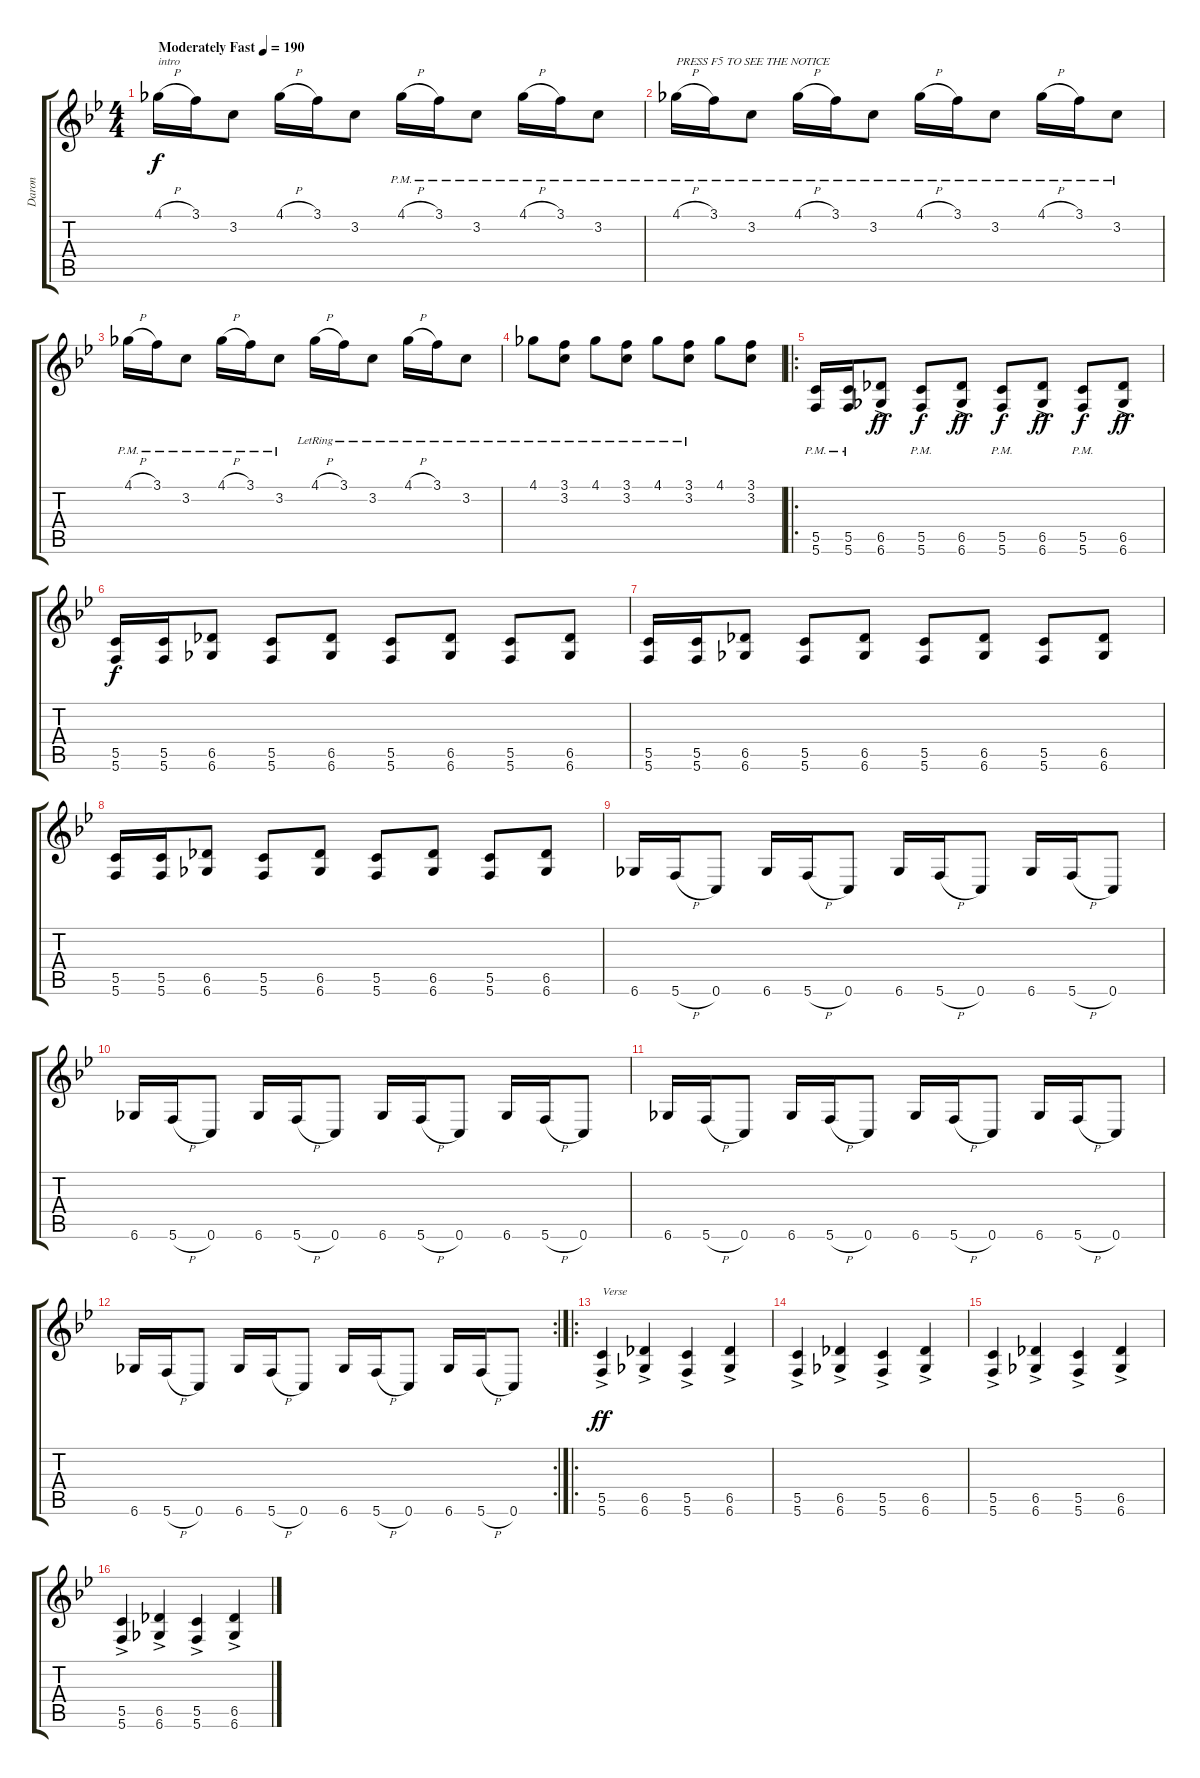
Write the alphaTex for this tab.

\track ("Daron " "Daron ") {instrument overdrivenguitar}
\staff {score tabs}
\tuning (D4 A3 F3 C3 G2 C2) {hide}
\ts (4 4)
\tempo (190 "Moderately Fast")
\clef g2
\ks bb
4.1{h}.16{txt "intro" dy f instrument overdrivenguitar} 3.1.16 3.2.8 4.1{h}.16 3.1.16 3.2.8 4.1{h pm}.16 3.1{pm}.16 3.2{pm}.8 4.1{h pm}.16 3.1{pm}.16 3.2{pm}.8 |
4.1{h pm}.16{txt "PRESS F5 TO SEE THE NOTICE"} 3.1{pm}.16 3.2{pm}.8 4.1{h pm}.16 3.1{pm}.16 3.2{pm}.8 4.1{h pm}.16 3.1{pm}.16 3.2{pm}.8 4.1{h pm}.16 3.1{pm}.16 3.2{pm}.8 |
4.1{h pm}.16 3.1{pm}.16 3.2{pm}.8 4.1{h pm}.16 3.1{pm}.16 3.2{pm}.8 4.1{h lr}.16 3.1{lr}.16 3.2{lr}.8 4.1{h lr}.16 3.1{lr}.16 3.2{lr}.8 |
4.1{lr}.8 (3.1{lr} 3.2{lr}).8 4.1{lr}.8 (3.1{lr} 3.2{lr}).8 4.1{lr}.8 (3.1{lr} 3.2{lr}).8 4.1.8 (3.1 3.2).8 |
\ro
(5.5 5.6{pm}).16 (5.5 5.6{pm}).16 (6.5 6.6{ac}).8{dy ff} (5.5 5.6{pm}).8{dy f} (6.5 6.6{ac}).8{dy ff} (5.5 5.6{pm}).8{dy f} (6.5 6.6{ac}).8{dy ff} (5.5 5.6{pm}).8{dy f} (6.5 6.6{ac}).8{dy ff} |
(5.5 5.6).16{dy f} (5.5 5.6).16 (6.5 6.6).8 (5.5 5.6).8 (6.5 6.6).8 (5.5 5.6).8 (6.5 6.6).8 (5.5 5.6).8 (6.5 6.6).8 |
(5.5 5.6).16 (5.5 5.6).16 (6.5 6.6).8 (5.5 5.6).8 (6.5 6.6).8 (5.5 5.6).8 (6.5 6.6).8 (5.5 5.6).8 (6.5 6.6).8 |
(5.5 5.6).16 (5.5 5.6).16 (6.5 6.6).8 (5.5 5.6).8 (6.5 6.6).8 (5.5 5.6).8 (6.5 6.6).8 (5.5 5.6).8 (6.5 6.6).8 |
6.6.16 5.6{h}.16 0.6.8 6.6.16 5.6{h}.16 0.6.8 6.6.16 5.6{h}.16 0.6.8 6.6.16 5.6{h}.16 0.6.8 |
6.6.16 5.6{h}.16 0.6.8 6.6.16 5.6{h}.16 0.6.8 6.6.16 5.6{h}.16 0.6.8 6.6.16 5.6{h}.16 0.6.8 |
6.6.16 5.6{h}.16 0.6.8 6.6.16 5.6{h}.16 0.6.8 6.6.16 5.6{h}.16 0.6.8 6.6.16 5.6{h}.16 0.6.8 |
\rc 2
6.6.16 5.6{h}.16 0.6.8 6.6.16 5.6{h}.16 0.6.8 6.6.16 5.6{h}.16 0.6.8 6.6.16 5.6{h}.16 0.6.8 |
\ro
(5.5 5.6{ac}).4{txt "Verse" dy ff} (6.5 6.6{ac}).4 (5.5 5.6{ac}).4 (6.5 6.6{ac}).4 |
(5.5 5.6{ac}).4 (6.5 6.6{ac}).4 (5.5 5.6{ac}).4 (6.5 6.6{ac}).4 |
(5.5 5.6{ac}).4 (6.5 6.6{ac}).4 (5.5 5.6{ac}).4 (6.5 6.6{ac}).4 |
(5.5 5.6{ac}).4 (6.5 6.6{ac}).4 (5.5 5.6{ac}).4 (6.5 6.6{ac}).4
